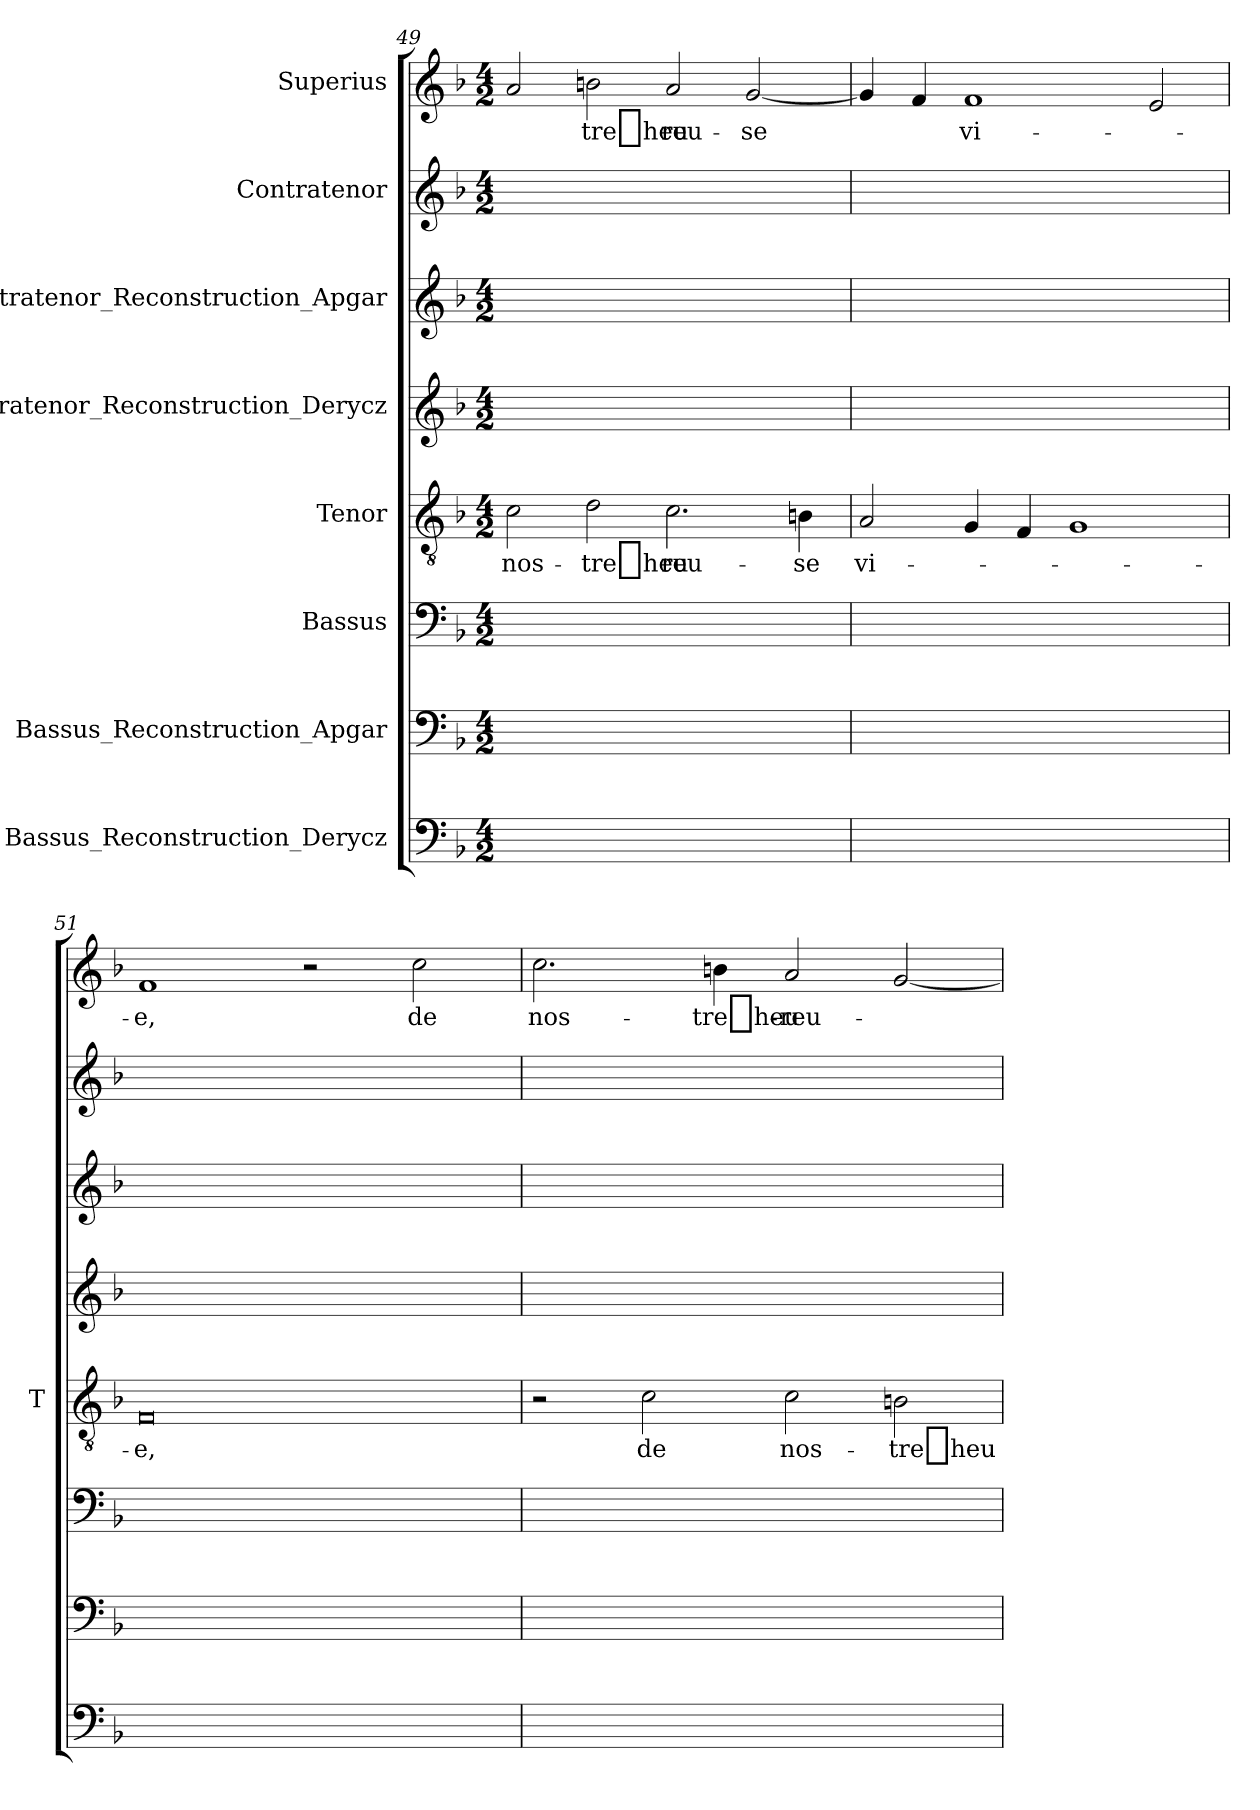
**kern	**kern	**kern	**kern	**text	**kern	**kern	**kern	**kern	**text
*part8	*part7	*part6	*part5	*part5	*part4	*part3	*part2	*part1	*part1
*staff8	*staff7	*staff6	*staff5	*staff5	*staff4	*staff3	*staff2	*staff1	*staff1
*I"Bassus_Reconstruction_Derycz	*I"Bassus_Reconstruction_Apgar	*I"Bassus	*I"Tenor	*	*I"Contratenor_Reconstruction_Derycz	*I"Contratenor_Reconstruction_Apgar	*I"Contratenor	*I"Superius	*
*	*	*	*I'T	*	*	*	*	*	*
*clefF4	*clefF4	*clefF4	*clefGv2	*	*clefG2	*clefG2	*clefG2	*clefG2	*
*k[b-]	*k[b-]	*k[b-]	*k[b-]	*	*k[b-]	*k[b-]	*k[b-]	*k[b-]	*
*M4/2	*M4/2	*M4/2	*M4/2	*	*M4/2	*M4/2	*M4/2	*M4/2	*
=49	=49	=49	=49	=49	=49	=49	=49	=49	=49
0ryy	0ryy	0ryy	2c	nos-	0ryy	0ryy	0ryy	2a	.
.	.	.	2d	tre_heu-	.	.	.	2bn	tre_heu-
.	.	.	2.c	reu-	.	.	.	2a	reu-
.	.	.	.	.	.	.	.	[2g	-se
.	.	.	4Bn	-se	.	.	.	.	.
=50	=50	=50	=50	=50	=50	=50	=50	=50	=50
0ryy	0ryy	0ryy	2A	vi-	0ryy	0ryy	0ryy	4g]	.
.	.	.	.	.	.	.	.	4f	.
.	.	.	4G	.	.	.	.	1f	vi-
.	.	.	4F	.	.	.	.	.	.
.	.	.	1G	.	.	.	.	.	.
.	.	.	.	.	.	.	.	2e	.
=51	=51	=51	=51	=51	=51	=51	=51	=51	=51
0ryy	0ryy	0ryy	0F	-e,	0ryy	0ryy	0ryy	1f	-e,
.	.	.	.	.	.	.	.	2r	.
.	.	.	.	.	.	.	.	2cc	-de
=52	=52	=52	=52	=52	=52	=52	=52	=52	=52
0ryy	0ryy	0ryy	2r	.	0ryy	0ryy	0ryy	2.cc	nos-
.	.	.	2c	-de	.	.	.	.	.
.	.	.	.	.	.	.	.	4bn	tre_heu-
.	.	.	2c	nos-	.	.	.	2a	reu-
.	.	.	2Bn	tre_heu-	.	.	.	[2g	.
=	=	=	=	=	=	=	=	=	=
*-	*-	*-	*-	*-	*-	*-	*-	*-	*-
